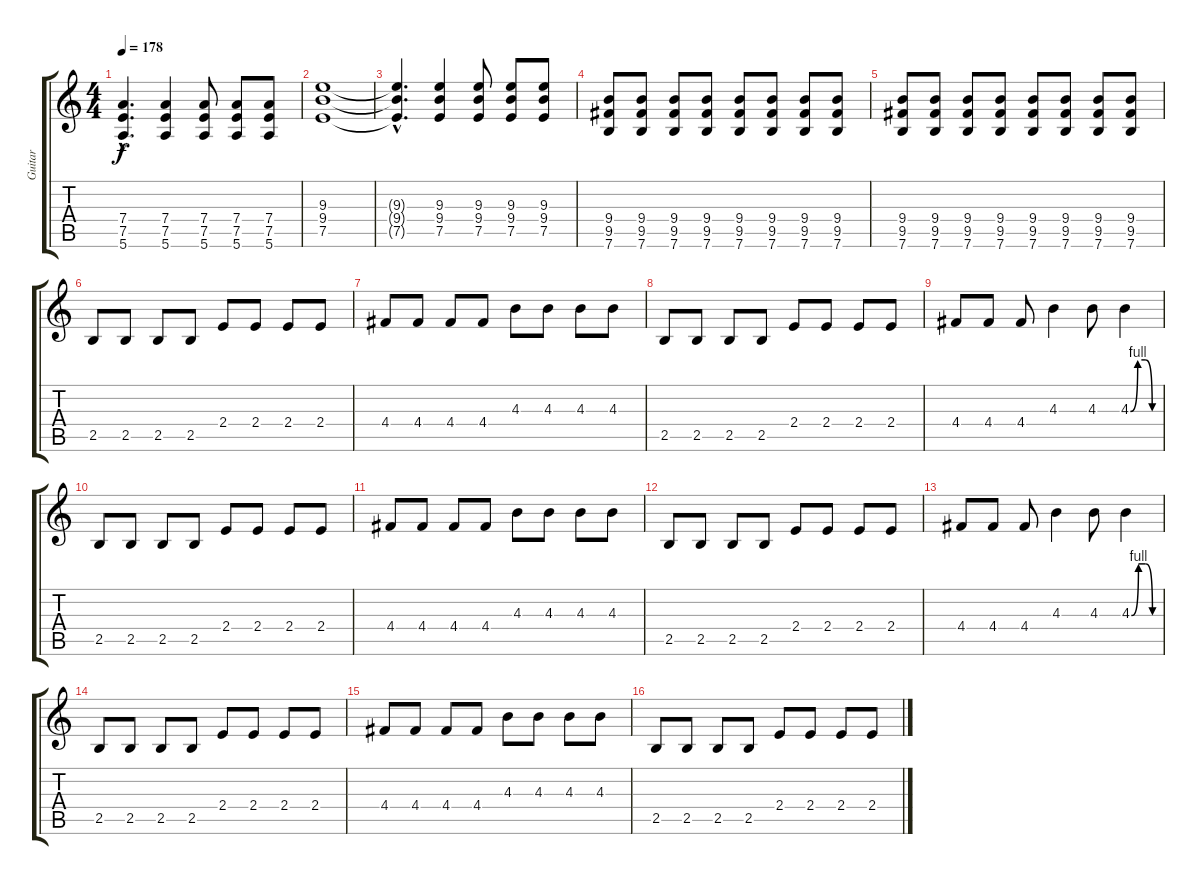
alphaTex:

\track ("Guitar" "Guitar") {instrument overdrivenguitar}
\staff {score tabs}
\tuning (E4 B3 G3 D3 A2 E2) {hide}
\ts (4 4)
\tempo 178
\clef g2
\ks c
(7.4{hac t} 7.5{hac t} 5.6{hac t}).4{d dy f} (7.4 7.5 5.6).4 (7.4 7.5 5.6).8 (7.4 7.5 5.6).8 (7.4 7.5 5.6).8 |
(9.3 9.4 7.5).1 |
(9.3{hac t} 9.4{hac t} 7.5{hac t}).4{d} (9.3 9.4 7.5).4 (9.3 9.4 7.5).8 (9.3 9.4 7.5).8 (9.3 9.4 7.5).8 |
(9.4 9.5 7.6).8 (9.4 9.5 7.6).8 (9.4 9.5 7.6).8 (9.4 9.5 7.6).8 (9.4 9.5 7.6).8 (9.4 9.5 7.6).8 (9.4 9.5 7.6).8 (9.4 9.5 7.6).8 |
(9.4 9.5 7.6).8 (9.4 9.5 7.6).8 (9.4 9.5 7.6).8 (9.4 9.5 7.6).8 (9.4 9.5 7.6).8 (9.4 9.5 7.6).8 (9.4 9.5 7.6).8 (9.4 9.5 7.6).8 |
2.5.8 2.5.8 2.5.8 2.5.8 2.4.8 2.4.8 2.4.8 2.4.8 |
4.4.8 4.4.8 4.4.8 4.4.8 4.3.8 4.3.8 4.3.8 4.3.8 |
2.5.8 2.5.8 2.5.8 2.5.8 2.4.8 2.4.8 2.4.8 2.4.8 |
4.4.8 4.4.8 4.4.8 4.3.4 4.3.8 4.3{be (custom 0 0 15 4 30 4 45 0 60 0)}.4 |
2.5.8 2.5.8 2.5.8 2.5.8 2.4.8 2.4.8 2.4.8 2.4.8 |
4.4.8 4.4.8 4.4.8 4.4.8 4.3.8 4.3.8 4.3.8 4.3.8 |
2.5.8 2.5.8 2.5.8 2.5.8 2.4.8 2.4.8 2.4.8 2.4.8 |
4.4.8 4.4.8 4.4.8 4.3.4 4.3.8 4.3{be (custom 0 0 15 4 30 4 45 0 60 0)}.4 |
2.5.8 2.5.8 2.5.8 2.5.8 2.4.8 2.4.8 2.4.8 2.4.8 |
4.4.8 4.4.8 4.4.8 4.4.8 4.3.8 4.3.8 4.3.8 4.3.8 |
2.5.8 2.5.8 2.5.8 2.5.8 2.4.8 2.4.8 2.4.8 2.4.8
